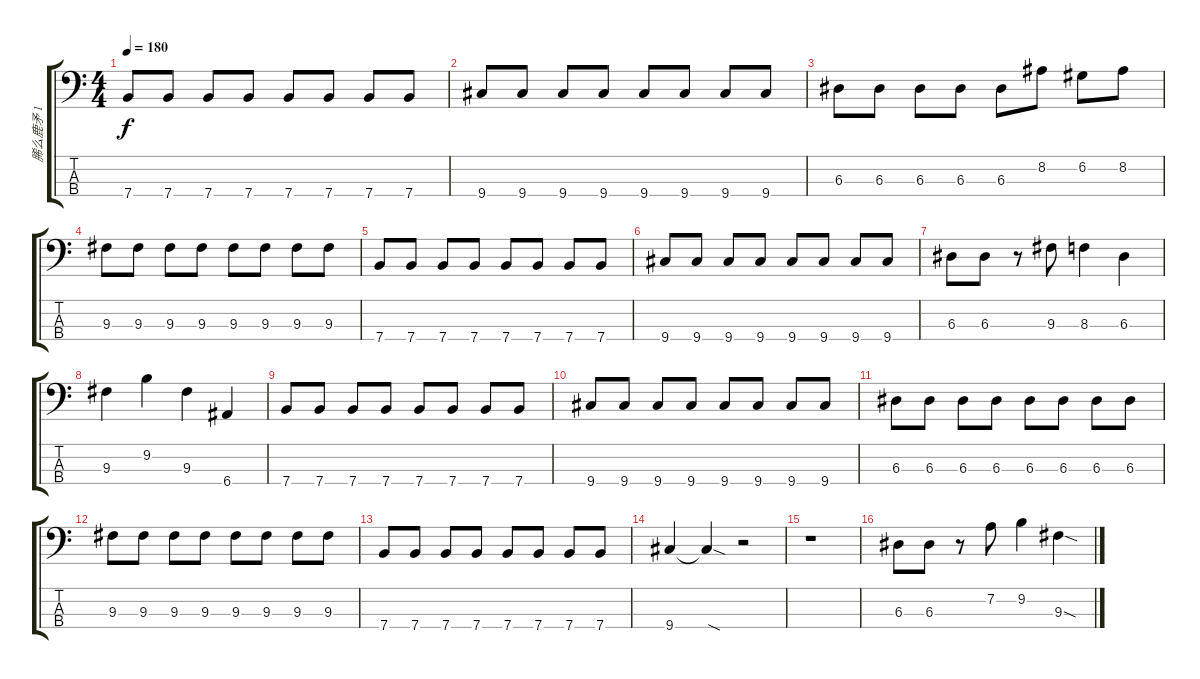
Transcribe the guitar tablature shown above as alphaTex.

\track ("脪么鹿矛 1" "脪么鹿矛 1") {instrument electricbassfinger}
\staff {score tabs}
\tuning (G2 D2 A1 E1) {hide}
\ts (4 4)
\tempo 180
\clef f4
\ks c
7.4.8{dy f} 7.4.8 7.4.8 7.4.8 7.4.8 7.4.8 7.4.8 7.4.8 |
9.4.8 9.4.8 9.4.8 9.4.8 9.4.8 9.4.8 9.4.8 9.4.8 |
6.3.8 6.3.8 6.3.8 6.3.8 6.3.8 8.2.8 6.2.8 8.2.8 |
9.3.8 9.3.8 9.3.8 9.3.8 9.3.8 9.3.8 9.3.8 9.3.8 |
7.4.8 7.4.8 7.4.8 7.4.8 7.4.8 7.4.8 7.4.8 7.4.8 |
9.4.8 9.4.8 9.4.8 9.4.8 9.4.8 9.4.8 9.4.8 9.4.8 |
6.3.8 6.3.8 r.8 9.3.8 8.3.4 6.3.4 |
9.3.4 9.2.4 9.3.4 6.4.4 |
7.4.8 7.4.8 7.4.8 7.4.8 7.4.8 7.4.8 7.4.8 7.4.8 |
9.4.8 9.4.8 9.4.8 9.4.8 9.4.8 9.4.8 9.4.8 9.4.8 |
6.3.8 6.3.8 6.3.8 6.3.8 6.3.8 6.3.8 6.3.8 6.3.8 |
9.3.8 9.3.8 9.3.8 9.3.8 9.3.8 9.3.8 9.3.8 9.3.8 |
7.4.8 7.4.8 7.4.8 7.4.8 7.4.8 7.4.8 7.4.8 7.4.8 |
9.4.4 9.4{sod t}.4 r.2 |
r.1 |
6.3.8 6.3.8 r.8 7.2.8 9.2.4 9.3{sod}.4
